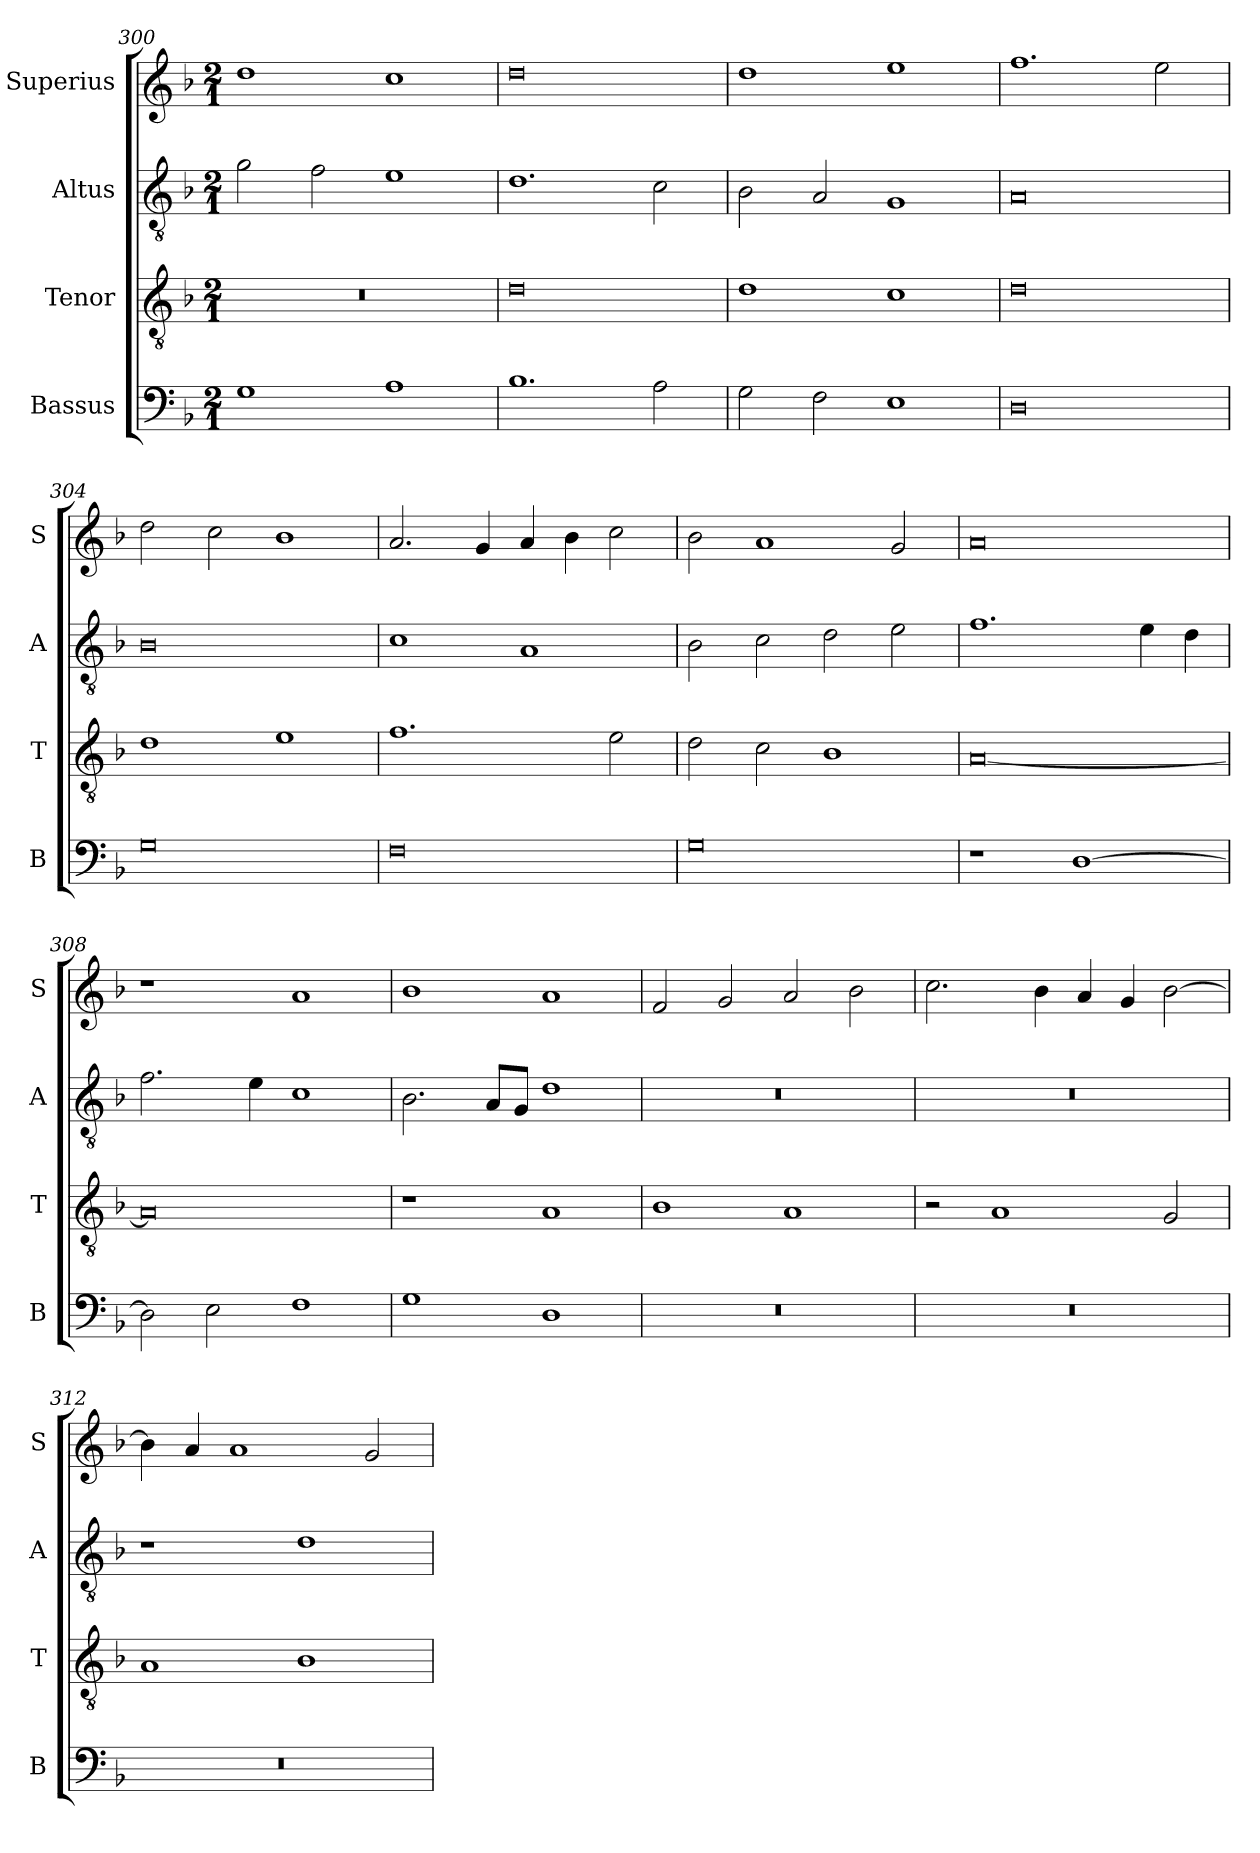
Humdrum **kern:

**kern	**kern	**kern	**kern
*part4	*part3	*part2	*part1
*staff4	*staff3	*staff2	*staff1
*I"Bassus	*I"Tenor	*I"Altus	*I"Superius
*I'B	*I'T	*I'A	*I'S
*clefF4	*clefGv2	*clefGv2	*clefG2
*k[b-]	*k[b-]	*k[b-]	*k[b-]
*M2/1	*M2/1	*M2/1	*M2/1
=300	=300	=300	=300
1G	0r	2g\	1dd
.	.	2f\	.
1A	.	1e	1cc
=301	=301	=301	=301
1.B-	0d	1.d	0dd
2A\	.	2c\	.
=302	=302	=302	=302
2G\	1d	2B-\	1dd
2F\	.	2A/	.
1E	1c	1G	1ee
=303	=303	=303	=303
0D	0d	0A	1.ff
.	.	.	2ee\
=304	=304	=304	=304
0G	1d	0B-	2dd\
.	.	.	2cc\
.	1e	.	1b-
=305	=305	=305	=305
0F	1.f	1c	2.a/
.	.	.	4g/
.	.	1A	4a/
.	.	.	4b-\
.	2e\	.	2cc\
=306	=306	=306	=306
0G	2d\	2B-\	2b-\
.	2c\	2c\	1a
.	1B-	2d\	.
.	.	2e\	2g/
=307	=307	=307	=307
1r	[0A	1.f	0a
[1D	.	.	.
.	.	4e\	.
.	.	4d\	.
=308	=308	=308	=308
2D\]	0A]	2.f\	1r
2E\	.	.	.
.	.	4e\	.
1F	.	1c	1a
=309	=309	=309	=309
1G	1r	2.B-\	1b-
.	.	8A/L	.
.	.	8G/J	.
1D	1A	1d	1a
=310	=310	=310	=310
0r	1B-	0r	2f/
.	.	.	2g/
.	1A	.	2a/
.	.	.	2b-\
=311	=311	=311	=311
0r	2r	0r	2.cc\
.	1A	.	.
.	.	.	4b-\
.	.	.	4a/
.	.	.	4g/
.	2G/	.	[2b-\
=312	=312	=312	=312
0r	1A	1r	4b-\]
.	.	.	4a/
.	.	.	1a
.	1B-	1d	.
.	.	.	2g/
=	=	=	=
*-	*-	*-	*-
